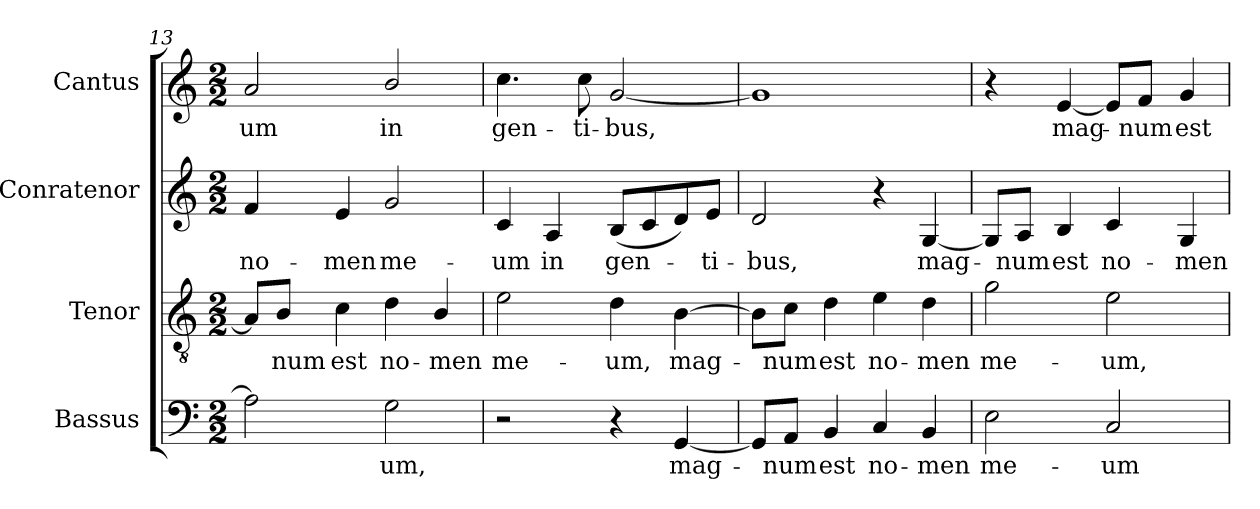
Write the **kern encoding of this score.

**kern	**text	**kern	**text	**kern	**text	**kern	**text
*part4	*part4	*part3	*part3	*part2	*part2	*part1	*part1
*staff4	*staff4	*staff3	*staff3	*staff2	*staff2	*staff1	*staff1
*I"Bassus	*	*I"Tenor	*	*I"Conratenor	*	*I"Cantus	*
*I'B.	*	*I'T.	*	*I'A.	*	*I'S.	*
*clefF4	*	*clefGv2	*	*clefG2	*	*clefG2	*
*	*	*ITrd7c12	*	*	*	*	*
*k[]	*	*k[]	*	*k[]	*	*k[]	*
*C:	*	*C:	*	*C:	*	*C:	*
*M2/2	*	*M2/2	*	*M2/2	*	*M2/2	*
=13	=13	=13	=13	=13	=13	=13	=13
!	!	!	!	!	!LO:LY:b:color=#000000	!	!
!	!	!	!	!	!	!	!LO:LY:b:color=#000000
2Ai\]	.	8AAi/L]	.	4fi/	no-	2ai/	-um
!	!	!	!LO:LY:b:color=#000000	!	!	!	!
.	.	8BBi/J	-num	.	.	.	.
!	!	!	!LO:LY:b:color=#000000	!	!	!	!
!	!	!	!	!	!LO:LY:b:color=#000000	!	!
.	.	4Ci\	est	4ei/	-men	.	.
!	!LO:LY:b:color=#000000	!	!	!	!	!	!
!	!	!	!LO:LY:b:color=#000000	!	!	!	!
!	!	!	!	!	!LO:LY:b:color=#000000	!	!
!	!	!	!	!	!	!	!LO:LY:b:color=#000000
2Gi\	-um,	4Di\	no-	2gi/	me-	2bi/	in
!	!	!	!LO:LY:b:color=#000000	!	!	!	!
.	.	4BBi/	-men	.	.	.	.
=14	=14	=14	=14	=14	=14	=14	=14
!	!	!	!LO:LY:b:color=#000000	!	!	!	!
!	!	!	!	!	!LO:LY:b:color=#000000	!	!
!	!	!	!	!	!	!	!LO:LY:b:color=#000000
2r	.	2Ei\	me-	4ci/	-um	4.cci\	gen-
!	!	!	!	!	!LO:LY:b:color=#000000	!	!
.	.	.	.	4Ai/	in	.	.
!	!	!	!	!	!	!	!LO:LY:b:color=#000000
.	.	.	.	.	.	8cci\	-ti-
!	!	!	!LO:LY:b:color=#000000	!	!	!	!
!	!	!	!	!	!LO:LY:b:color=#000000	!	!
!	!	!	!	!	!	!	!LO:LY:b:color=#000000
4r	.	4Di\	-um,	(8Bi/L	gen-	[2gi/	-bus,
.	.	.	.	8ci/	.	.	.
!	!LO:LY:b:color=#000000	!	!	!	!	!	!
!	!	!	!LO:LY:b:color=#000000	!	!	!	!
[4GGi/	mag-	[4BBi\	mag-	8di/)	.	.	.
!	!	!	!	!	!LO:LY:b:color=#000000	!	!
.	.	.	.	8ei/J	-ti-	.	.
=15	=15	=15	=15	=15	=15	=15	=15
!	!	!	!	!	!LO:LY:b:color=#000000	!	!
8GGi/L]	.	8BBi\L]	.	2di/	-bus,	1gi]	.
!	!LO:LY:b:color=#000000	!	!	!	!	!	!
!	!	!	!LO:LY:b:color=#000000	!	!	!	!
8AAi/J	-num	8Ci\J	-num	.	.	.	.
!	!LO:LY:b:color=#000000	!	!	!	!	!	!
!	!	!	!LO:LY:b:color=#000000	!	!	!	!
4BBi/	est	4Di\	est	.	.	.	.
!	!LO:LY:b:color=#000000	!	!	!	!	!	!
!	!	!	!LO:LY:b:color=#000000	!	!	!	!
4Ci/	no-	4Ei\	no-	4r	.	.	.
!	!LO:LY:b:color=#000000	!	!	!	!	!	!
!	!	!	!LO:LY:b:color=#000000	!	!	!	!
!	!	!	!	!	!LO:LY:b:color=#000000	!	!
4BBi/	-men	4Di\	-men	[4Gi/	mag-	.	.
=16	=16	=16	=16	=16	=16	=16	=16
!	!LO:LY:b:color=#000000	!	!	!	!	!	!
!	!	!	!LO:LY:b:color=#000000	!	!	!	!
2Ei\	me-	2Gi\	me-	8Gi/L]	.	4r	.
!	!	!	!	!	!LO:LY:b:color=#000000	!	!
.	.	.	.	8Ai/J	-num	.	.
!	!	!	!	!	!LO:LY:b:color=#000000	!	!
!	!	!	!	!	!	!	!LO:LY:b:color=#000000
.	.	.	.	4Bi/	est	[4ei/	mag-
!	!LO:LY:b:color=#000000	!	!	!	!	!	!
!	!	!	!LO:LY:b:color=#000000	!	!	!	!
!	!	!	!	!	!LO:LY:b:color=#000000	!	!
2Ci/	-um	2Ei\	-um,	4ci/	no-	8ei/L]	.
!	!	!	!	!	!	!	!LO:LY:b:color=#000000
.	.	.	.	.	.	8fi/J	-num
!	!	!	!	!	!LO:LY:b:color=#000000	!	!
!	!	!	!	!	!	!	!LO:LY:b:color=#000000
.	.	.	.	4Gi/	-men	4gi/	est
=	=	=	=	=	=	=	=
*-	*-	*-	*-	*-	*-	*-	*-
